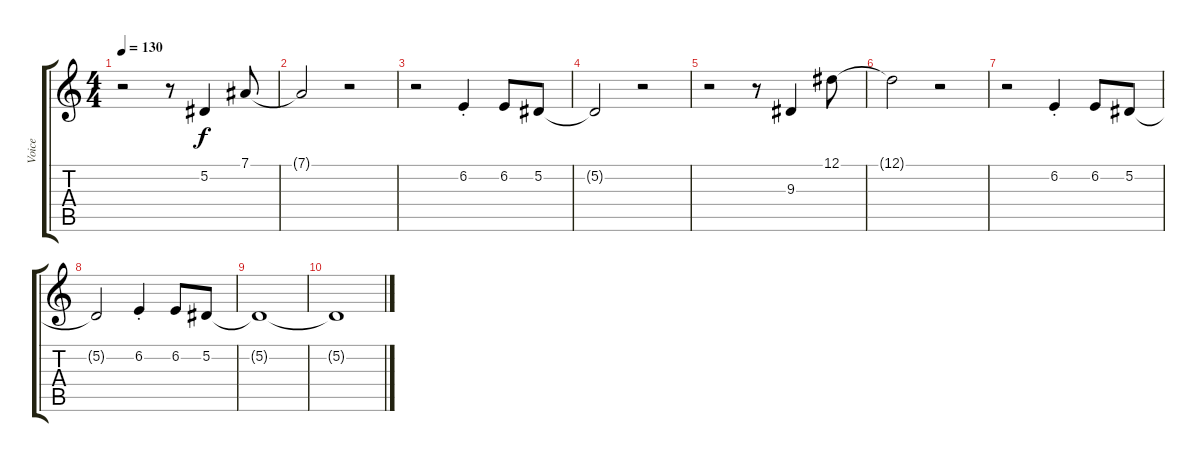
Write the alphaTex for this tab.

\track ("Voice" "Voice") {instrument lead6voice}
\staff {score tabs}
\tuning (Eb4 Bb3 Gb3 Db3 Ab2 Eb2) {hide}
\ts (4 4)
\tempo 130
\clef g2
\ks c
r.2{dy f} r.8 5.2.4 7.1.8 |
7.1{t}.2 r.2 |
r.2 6.2{st}.4 6.2.8 5.2.8 |
5.2{t}.2 r.2 |
r.2 r.8 9.3.4 12.1.8 |
12.1{t}.2 r.2 |
r.2 6.2{st}.4 6.2.8 5.2.8 |
5.2{t}.2 6.2{st}.4 6.2.8 5.2.8 |
5.2{t}.1 |
5.2{t}.1{volume 0}
